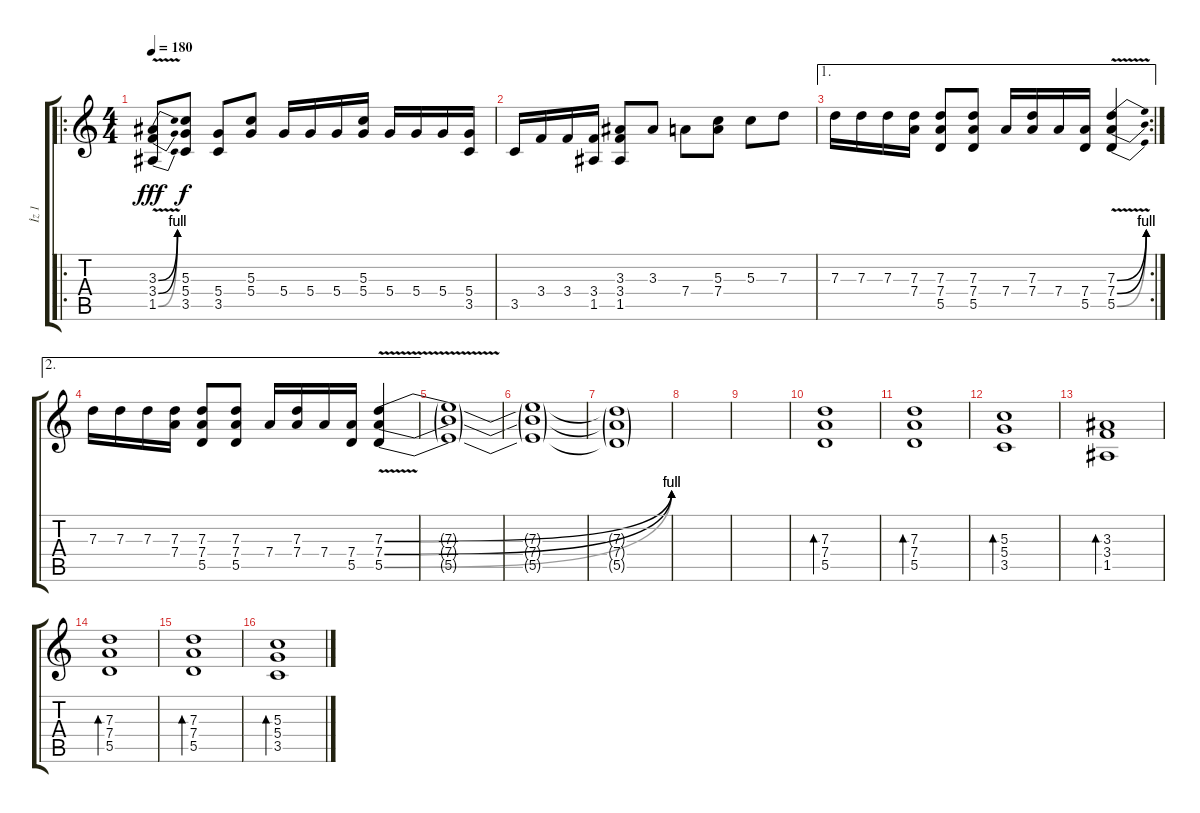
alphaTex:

\track ("İz 1" "İz 1") {instrument distortionguitar}
\staff {score tabs}
\tuning (E4 B3 G3 D3 A2 E2) {hide}
\ro
\ts (4 4)
\tempo 180
\clef g2
\ks c
(3.3{be (bend 0 0 60 4)} 3.4{be (bend 0 0 60 4) v} 1.5{be (bend 0 0 60 4)}).8{dy fff} (5.3 5.4 3.5).8{dy f} (5.4 3.5).8 (5.3 5.4).8 5.4.16 5.4.16 5.4.16 (5.3 5.4).16 5.4.16 5.4.16 5.4.16 (5.4 3.5).16 |
3.5.16 3.4.16 3.4.16 (3.4 1.5).16 (3.3 3.4 1.5).8 3.3.8 7.4.8 (5.3 7.4).8 5.3.8 7.3.8 |
\ae 1
\rc 2
7.3.16 7.3.16 7.3.16 (7.3 7.4).16 (7.3 7.4 5.5).8 (7.3 7.4 5.5).8 7.4.16 (7.3 7.4).16 7.4.16 (7.4 5.5).16 (7.3{be (bend 0 0 60 4)} 7.4{be (bend 0 0 60 4)} 5.5{be (bend 0 0 60 4) v}).4 |
\ae 2
7.3.16 7.3.16 7.3.16 (7.3 7.4).16 (7.3 7.4 5.5).8 (7.3 7.4 5.5).8 7.4.16 (7.3 7.4).16 7.4.16 (7.4 5.5).16 (7.3{be (bend 0 0 60 4)} 7.4{be (bend 0 0 60 4)} 5.5{be (bend 0 0 60 4) v}).4 |
(7.3{t} 7.4{t} 5.5{t}).1 |
(7.3{t} 7.4{t} 5.5{t}).1 |
(7.3{t} 7.4{t} 5.5{t}).1 |
|
|
(7.3 7.4 5.5).1{bd 480} |
(7.3 7.4 5.5).1{bd 480} |
(5.3 5.4 3.5).1{bd 480} |
(3.3 3.4 1.5).1{bd 480} |
(7.3 7.4 5.5).1{bd 480} |
(7.3 7.4 5.5).1{bd 480} |
(5.3 5.4 3.5).1{bd 480}
